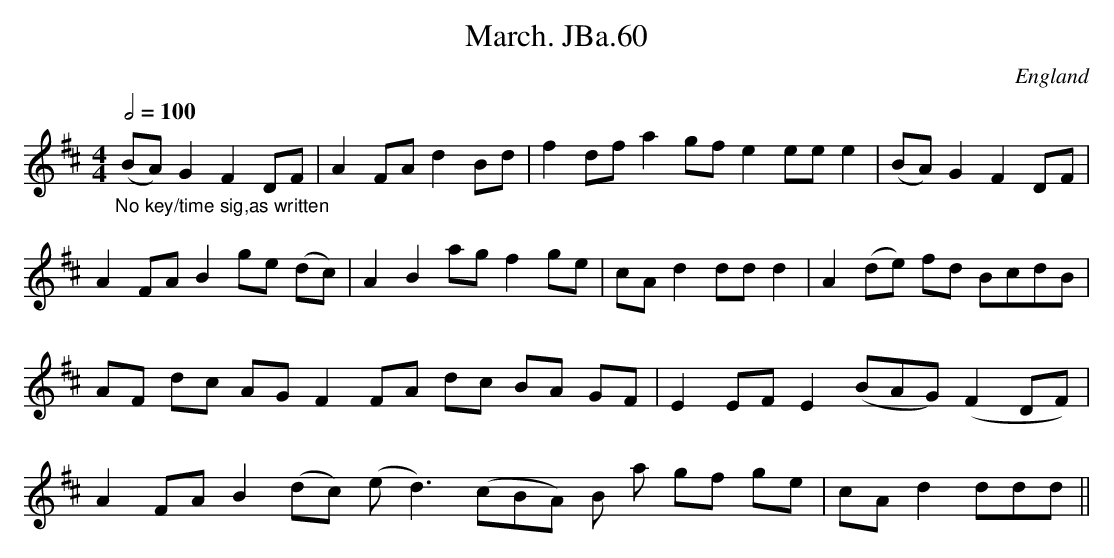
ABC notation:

X:1
T:March. JBa.60
M:4/4
L:1/8
Q:1/2=100
O:England
K:D major
"_No key/time sig,as written"
(BA) G2 F2 DF |  A2 FA d2 Bd | f2 df a2 gf e2 eee2 |(BA) G2 F2 DF |!
A2 FA B2 ge (dc) | A2B2 ag f2 ge | cA d2 dd d2 | A2 (de) fd BcdB |!
AF dc AG F2 FA dc BA GF | E2 EF E2 (BAG) (F2 DF) |!
A2 FA B2 (dc) (ed3) (cBA) B a gf ge | cA d2 ddd ||!
